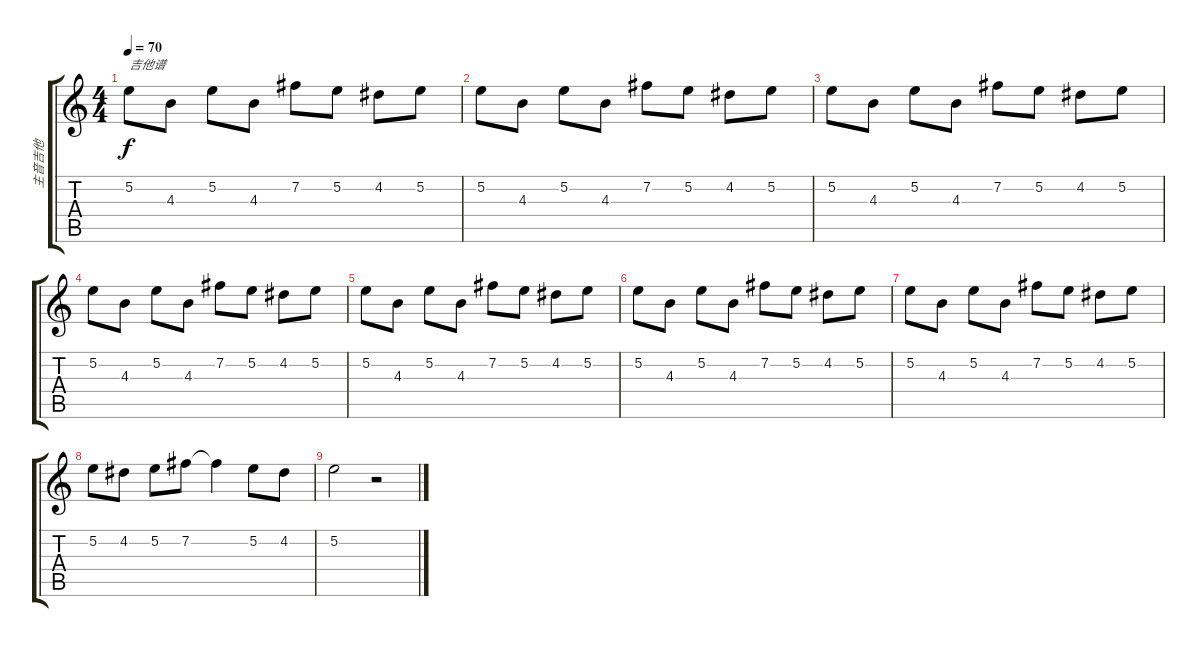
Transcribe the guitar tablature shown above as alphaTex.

\track ("主音吉他" "主音吉他") {instrument overdrivenguitar}
\staff {score tabs}
\tuning (E4 B3 G3 D3 A2 E2) {hide}
\ts (4 4)
\tempo 70
\clef g2
\ks c
5.2.8{txt "吉他谱" dy f instrument overdrivenguitar} 4.3.8 5.2.8 4.3.8 7.2.8 5.2.8 4.2.8 5.2.8 |
5.2.8 4.3.8 5.2.8 4.3.8 7.2.8 5.2.8 4.2.8 5.2.8 |
5.2.8 4.3.8 5.2.8 4.3.8 7.2.8 5.2.8 4.2.8 5.2.8 |
5.2.8 4.3.8 5.2.8 4.3.8 7.2.8 5.2.8 4.2.8 5.2.8 |
5.2.8 4.3.8 5.2.8 4.3.8 7.2.8 5.2.8 4.2.8 5.2.8 |
5.2.8 4.3.8 5.2.8 4.3.8 7.2.8 5.2.8 4.2.8 5.2.8 |
5.2.8 4.3.8 5.2.8 4.3.8 7.2.8 5.2.8 4.2.8 5.2.8 |
5.2.8 4.2.8 5.2.8 7.2.8 7.2{t}.4 5.2.8 4.2.8 |
5.2.2 r.2
